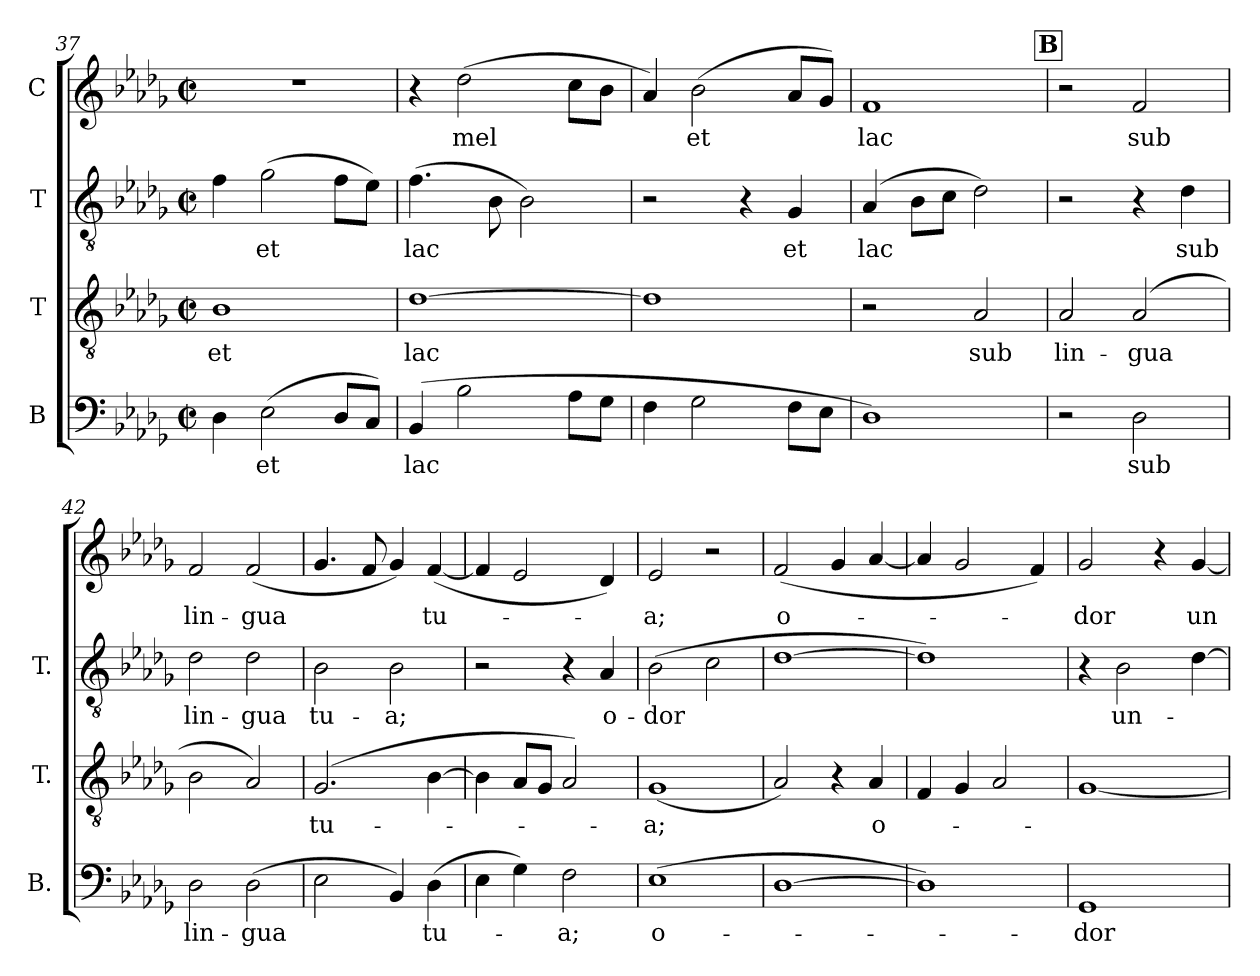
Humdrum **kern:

**kern	**text	**kern	**text	**kern	**text	**kern	**text
*part4	*part4	*part3	*part3	*part2	*part2	*part1	*part1
*staff4	*staff4	*staff3	*staff3	*staff2	*staff2	*staff1	*staff1
*I"B	*	*I"T	*	*I"T	*	*I"C	*
*I'B.	*	*I'T.	*	*I'T.	*	*	*
*clefF4	*	*clefGv2	*	*clefGv2	*	*clefG2	*
*	*	*ITrd7c12	*	*ITrd7c12	*	*	*
*k[b-e-a-d-g-]	*	*k[b-e-a-d-g-]	*	*k[b-e-a-d-g-]	*	*k[b-e-a-d-g-]	*
*b-:	*	*b-:	*	*b-:	*	*b-:	*
*M2/2	*	*M2/2	*	*M2/2	*	*M2/2	*
*met(c|)	*	*met(c|)	*	*met(c|)	*	*met(c|)	*
=37	=37	=37	=37	=37	=37	=37	=37
!	!	!	!LO:LY:b:color=#000000	!	!	!	!
4D-i\	.	1BB-i	et	4Fi\	.	1r	.
!	!LO:LY:b:color=#000000	!	!	!	!	!	!
!	!	!	!	!	!LO:LY:b:color=#000000	!	!
(2E-i\	et	.	.	(2G-i\	et	.	.
8D-i/L	.	.	.	8Fi\L	.	.	.
8Ci/J)	.	.	.	8E-i\J)	.	.	.
!!LO:LB:g=z
=38	=38	=38	=38	=38	=38	=38	=38
!	!LO:LY:b:color=#000000	!	!	!	!	!	!
!	!	!	!LO:LY:b:color=#000000	!	!	!	!
!	!	!	!	!	!LO:LY:b:color=#000000	!	!
(4BB-i/	lac	[1D-i	lac	(4.Fi\	lac	4r	.
!	!	!	!	!	!	!	!LO:LY:b:color=#000000
2B-i\	.	.	.	.	.	(2dd-i\	mel
.	.	.	.	8BB-i\	.	.	.
.	.	.	.	2BB-i\)	.	.	.
8A-i\L	.	.	.	.	.	8cci\L	.
8G-i\J	.	.	.	.	.	8b-i\J	.
=39	=39	=39	=39	=39	=39	=39	=39
4Fi\	.	1D-i]	.	2r	.	4a-i/)	.
!	!	!	!	!	!	!	!LO:LY:b:color=#000000
2G-i\	.	.	.	.	.	(2b-i\	et
.	.	.	.	4r	.	.	.
!	!	!	!	!	!LO:LY:b:color=#000000	!	!
8Fi\L	.	.	.	4GG-i/	et	8a-i/L	.
8E-i\J	.	.	.	.	.	8g-i/J)	.
=40	=40	=40	=40	=40	=40	=40	=40
!	!	!	!	!	!LO:LY:b:color=#000000	!	!
!	!	!	!	!	!	!	!LO:LY:b:color=#000000
1D-i)	.	2r	.	(4AA-i/	lac	1fi	lac
.	.	.	.	8BB-i\L	.	.	.
.	.	.	.	8Ci\J	.	.	.
!	!	!	!LO:LY:b:color=#000000	!	!	!	!
.	.	2AA-i/	sub	2D-i\)	.	.	.
!!LO:REH:place=s1:B:color=#000000:enc=box:fs=18.5691:t=B
=41	=41	=41	=41	=41	=41	=41	=41
!	!	!	!LO:LY:b:color=#000000	!	!	!	!
2r	.	2AA-i/	lin-	2r	.	2r	.
!	!LO:LY:b:color=#000000	!	!	!	!	!	!
!	!	!	!LO:LY:b:color=#000000	!	!	!	!
!	!	!	!	!	!	!	!LO:LY:b:color=#000000
2D-i\	sub	(2AA-i/	-gua	4r	.	2fi/	sub
!	!	!	!	!	!LO:LY:b:color=#000000	!	!
.	.	.	.	4D-i\	sub	.	.
=42	=42	=42	=42	=42	=42	=42	=42
!	!LO:LY:b:color=#000000	!	!	!	!	!	!
!	!	!	!	!	!LO:LY:b:color=#000000	!	!
!	!	!	!	!	!	!	!LO:LY:b:color=#000000
2D-i\	lin-	2BB-i\	.	2D-i\	lin-	2fi/	lin-
!	!LO:LY:b:color=#000000	!	!	!	!	!	!
!	!	!	!	!	!LO:LY:b:color=#000000	!	!
!	!	!	!	!	!	!	!LO:LY:b:color=#000000
(2D-i\	-gua	2AA-i/)	.	2D-i\	-gua	(2fi/	-gua
=43	=43	=43	=43	=43	=43	=43	=43
!	!	!	!LO:LY:b:color=#000000	!	!	!	!
!	!	!	!	!	!LO:LY:b:color=#000000	!	!
2E-i\	.	(2.GG-i/	tu-	2BB-i\	tu-	4.g-i/	.
.	.	.	.	.	.	8fi/	.
!	!	!	!	!	!LO:LY:b:color=#000000	!	!
4BB-i/)	.	.	.	2BB-i\	-a;	4g-i/)	.
!	!LO:LY:b:color=#000000	!	!	!	!	!	!
!	!	!	!	!	!	!	!LO:LY:b:color=#000000
(4D-i\	tu-	[4BB-i\	.	.	.	([4fi/	tu-
!!LO:LB:g=z
=44	=44	=44	=44	=44	=44	=44	=44
4E-i\	.	4BB-i\]	.	2r	.	4fi/]	.
4G-i\)	.	8AA-i/L	.	.	.	2e-i/	.
.	.	8GG-i/J	.	.	.	.	.
!	!LO:LY:b:color=#000000	!	!	!	!	!	!
2Fi\	-a;	2AA-i/)	.	4r	.	.	.
!	!	!	!	!	!LO:LY:b:color=#000000	!	!
.	.	.	.	4AA-i/	o-	4d-i/)	.
=45	=45	=45	=45	=45	=45	=45	=45
!	!LO:LY:b:color=#000000	!	!	!	!	!	!
!	!	!	!LO:LY:b:color=#000000	!	!	!	!
!	!	!	!	!	!LO:LY:b:color=#000000	!	!
!	!	!	!	!	!	!	!LO:LY:b:color=#000000
(1E-i	o-	(1GG-i	-a;	(2BB-i\	-dor	2e-i/	-a;
.	.	.	.	2Ci\	.	2r	.
=46	=46	=46	=46	=46	=46	=46	=46
!	!	!	!	!	!	!	!LO:LY:b:color=#000000
[1D-i	.	2AA-i/)	.	[1D-i	.	(2fi/	o-
.	.	4r	.	.	.	4g-i/	.
!	!	!	!LO:LY:b:color=#000000	!	!	!	!
.	.	4AA-i/	o-	.	.	[4a-i/	.
=47	=47	=47	=47	=47	=47	=47	=47
1D-i])	.	4FFi/	.	1D-i])	.	4a-i/]	.
.	.	4GG-i/	.	.	.	2g-i/	.
.	.	2AA-i/	.	.	.	.	.
.	.	.	.	.	.	4fi/)	.
=48	=48	=48	=48	=48	=48	=48	=48
!	!LO:LY:b:color=#000000	!	!	!	!	!	!
!	!	!	!	!	!	!	!LO:LY:b:color=#000000
1GG-i	-dor	[1GG-i	.	4r	.	2g-i/	-dor
!	!	!	!	!	!LO:LY:b:color=#000000	!	!
.	.	.	.	2BB-i\	un-	.	.
.	.	.	.	.	.	4r	.
!	!	!	!	!	!	!	!LO:LY:b:color=#000000
.	.	.	.	[4D-i\	.	[4g-i/	un-
=	=	=	=	=	=	=	=
*-	*-	*-	*-	*-	*-	*-	*-
